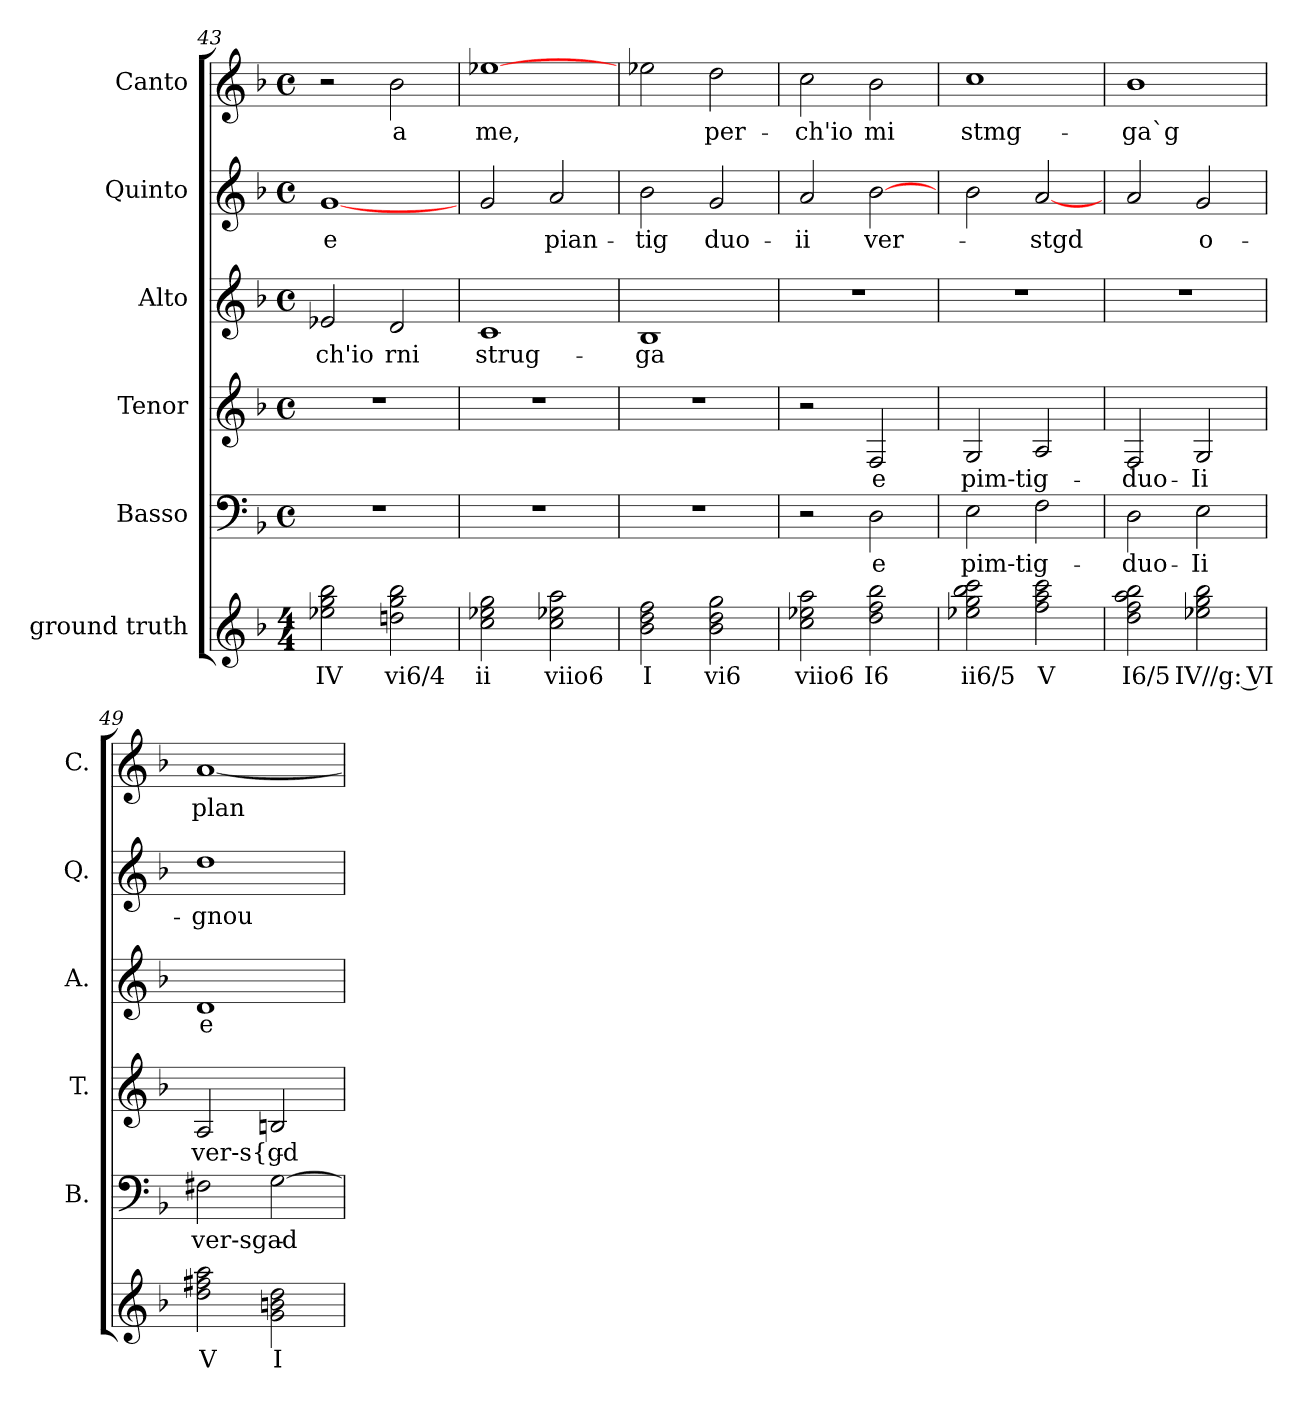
**kern	**text	**kern	**text	**kern	**text	**kern	**text	**kern	**text	**kern	**text
*part6	*part6	*part5	*part5	*part4	*part4	*part3	*part3	*part2	*part2	*part1	*part1
*staff6	*staff6	*staff5	*staff5	*staff4	*staff4	*staff3	*staff3	*staff2	*staff2	*staff1	*staff1
*I"ground truth	*	*I"Basso	*	*I"Tenor	*	*I"Alto	*	*I"Quinto	*	*I"Canto	*
*	*	*I'B.	*	*I'T.	*	*I'A.	*	*I'Q.	*	*I'C.	*
*	*	*clefF4	*	*clefG2	*	*clefG2	*	*clefG2	*	*clefG2	*
*k[b-]	*	*k[b-]	*	*k[b-]	*	*k[b-]	*	*k[b-]	*	*k[b-]	*
*	*	*F:	*	*F:	*	*F:	*	*F:	*	*F:	*
*M4/4	*	*M4/4	*	*M4/4	*	*M4/4	*	*M4/4	*	*M4/4	*
*	*	*met(c)	*	*met(c)	*	*met(c)	*	*met(c)	*	*met(c)	*
=43	=43	=43	=43	=43	=43	=43	=43	=43	=43	=43	=43
2ee-X 2gg 2bb-	IV	1r	.	1r	.	2e-	-ch'io	[1g	-e	2r	.
2ddn 2gg 2bb-	vi6/4	.	.	.	.	2d	-rni	.	.	2b-	-a
=44	=44	=44	=44	=44	=44	=44	=44	=44	=44	=44	=44
2cc 2ee-X 2gg	ii	1r	.	1r	.	1c	-strug-	2g	.	[1ee-	-me,
2cc 2ee-X 2aa	viio6	.	.	.	.	.	.	2a	-pian-	.	.
=45	=45	=45	=45	=45	=45	=45	=45	=45	=45	=45	=45
2b- 2dd 2ff	I	1r	.	1r	.	1B-	-ga	2b-	-tig	2ee-	.
2b- 2dd 2gg	vi6	.	.	.	.	.	.	2g	-duo-	2dd	-per-
=46	=46	=46	=46	=46	=46	=46	=46	=46	=46	=46	=46
2cc 2ee-X 2aa	viio6	2r	.	2r	.	1r	.	2a	-ii	2cc	-ch'io
2dd 2ff 2bb-	I6	2D	-e	2F	-e	.	.	[2b-	-ver-	2b-	-mi
=47	=47	=47	=47	=47	=47	=47	=47	=47	=47	=47	=47
2ee-X 2gg 2bb- 2ccc	ii6/5	2E	-pim-tig-	2G	-pim-tig-	1r	.	2b-	.	1cc	-stmg-
2ff 2aa 2ccc	V	2F	.	2A	.	.	.	[2a	-stgd	.	.
=48	=48	=48	=48	=48	=48	=48	=48	=48	=48	=48	=48
2dd 2ff 2aa 2bb-	I6/5	2D	-duo-	2F	-duo-	1r	.	2a	.	1b-	-ga`g
2ee-X 2gg 2bb-	IV//g: VI	2E	-Ii	2G	-Ii	.	.	2g	-o-	.	.
=49	=49	=49	=49	=49	=49	=49	=49	=49	=49	=49	=49
2dd 2ff#X 2aa	V	2F#	-ver-sgad-	2A	-ver-s{gd-	1d	-e	1dd	-gnou	[1a	-plan-
2g 2bn 2dd	I	[2G	.	2B	.	.	.	.	.	.	.
=	=	=	=	=	=	=	=	=	=	=	=
*-	*-	*-	*-	*-	*-	*-	*-	*-	*-	*-	*-
